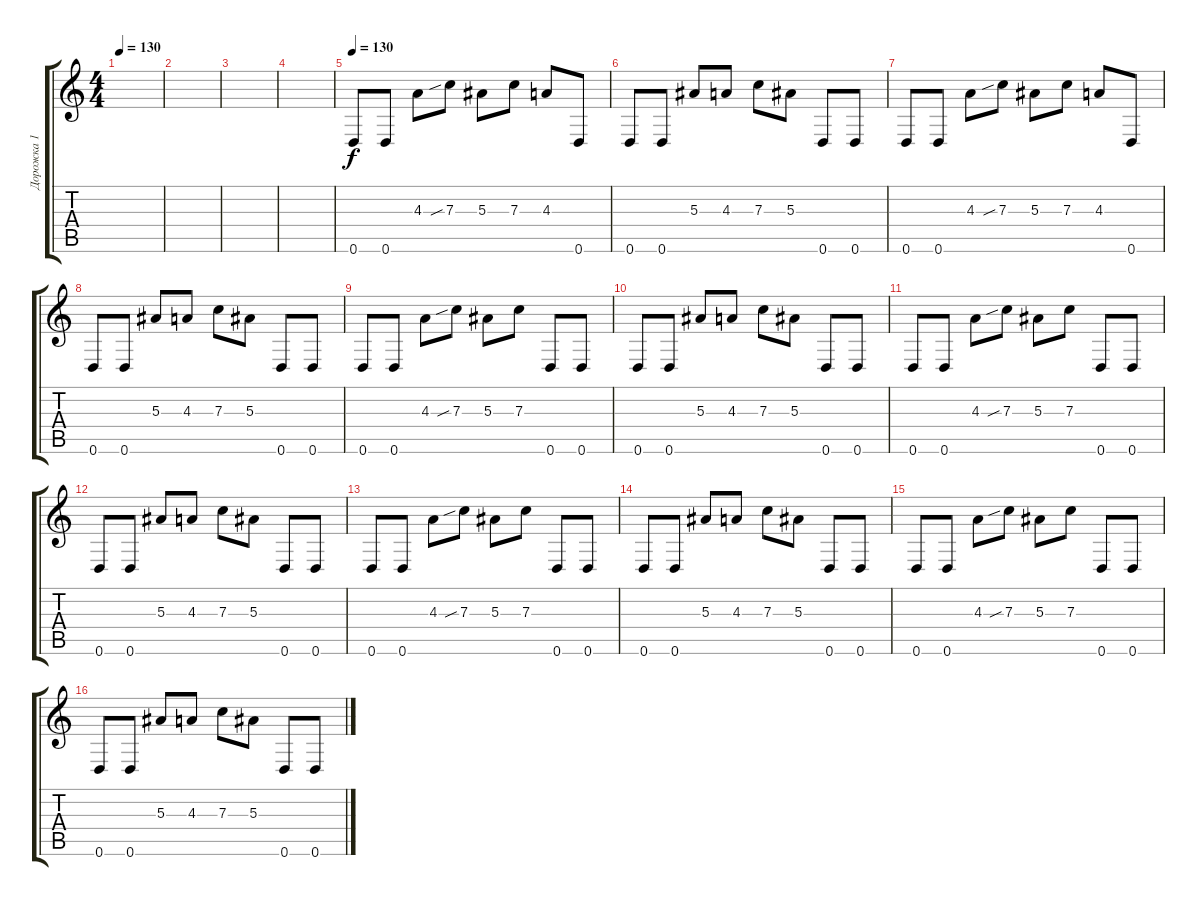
\track ("Дорожка 1" "Дорожка 1") {instrument distortionguitar}
\staff {score tabs}
\tuning (D4 A3 F3 C3 G2 D2) {hide}
\ts (4 4)
\tempo 130
\tempo 100
\tempo 130
\clef g2
\ks c
|
|
|
|
\tempo 130
0.6.8 0.6.8 4.3.8 7.3{sib}.8 5.3.8 7.3.8 4.3.8 0.6.8 |
0.6.8 0.6.8 5.3.8 4.3.8 7.3.8 5.3.8 0.6.8 0.6.8 |
0.6.8 0.6.8 4.3.8 7.3{sib}.8 5.3.8 7.3.8 4.3.8 0.6.8 |
0.6.8 0.6.8 5.3.8 4.3.8 7.3.8 5.3.8 0.6.8 0.6.8 |
0.6.8 0.6.8 4.3.8 7.3{sib}.8 5.3.8 7.3.8 0.6.8 0.6.8 |
0.6.8 0.6.8 5.3.8 4.3.8 7.3.8 5.3.8 0.6.8 0.6.8 |
0.6.8 0.6.8 4.3.8 7.3{sib}.8 5.3.8 7.3.8 0.6.8 0.6.8 |
0.6.8 0.6.8 5.3.8 4.3.8 7.3.8 5.3.8 0.6.8 0.6.8 |
0.6.8 0.6.8 4.3.8 7.3{sib}.8 5.3.8 7.3.8 0.6.8 0.6.8 |
0.6.8 0.6.8 5.3.8 4.3.8 7.3.8 5.3.8 0.6.8 0.6.8 |
0.6.8 0.6.8 4.3.8 7.3{sib}.8 5.3.8 7.3.8 0.6.8 0.6.8 |
0.6.8 0.6.8 5.3.8 4.3.8 7.3.8 5.3.8 0.6.8 0.6.8
